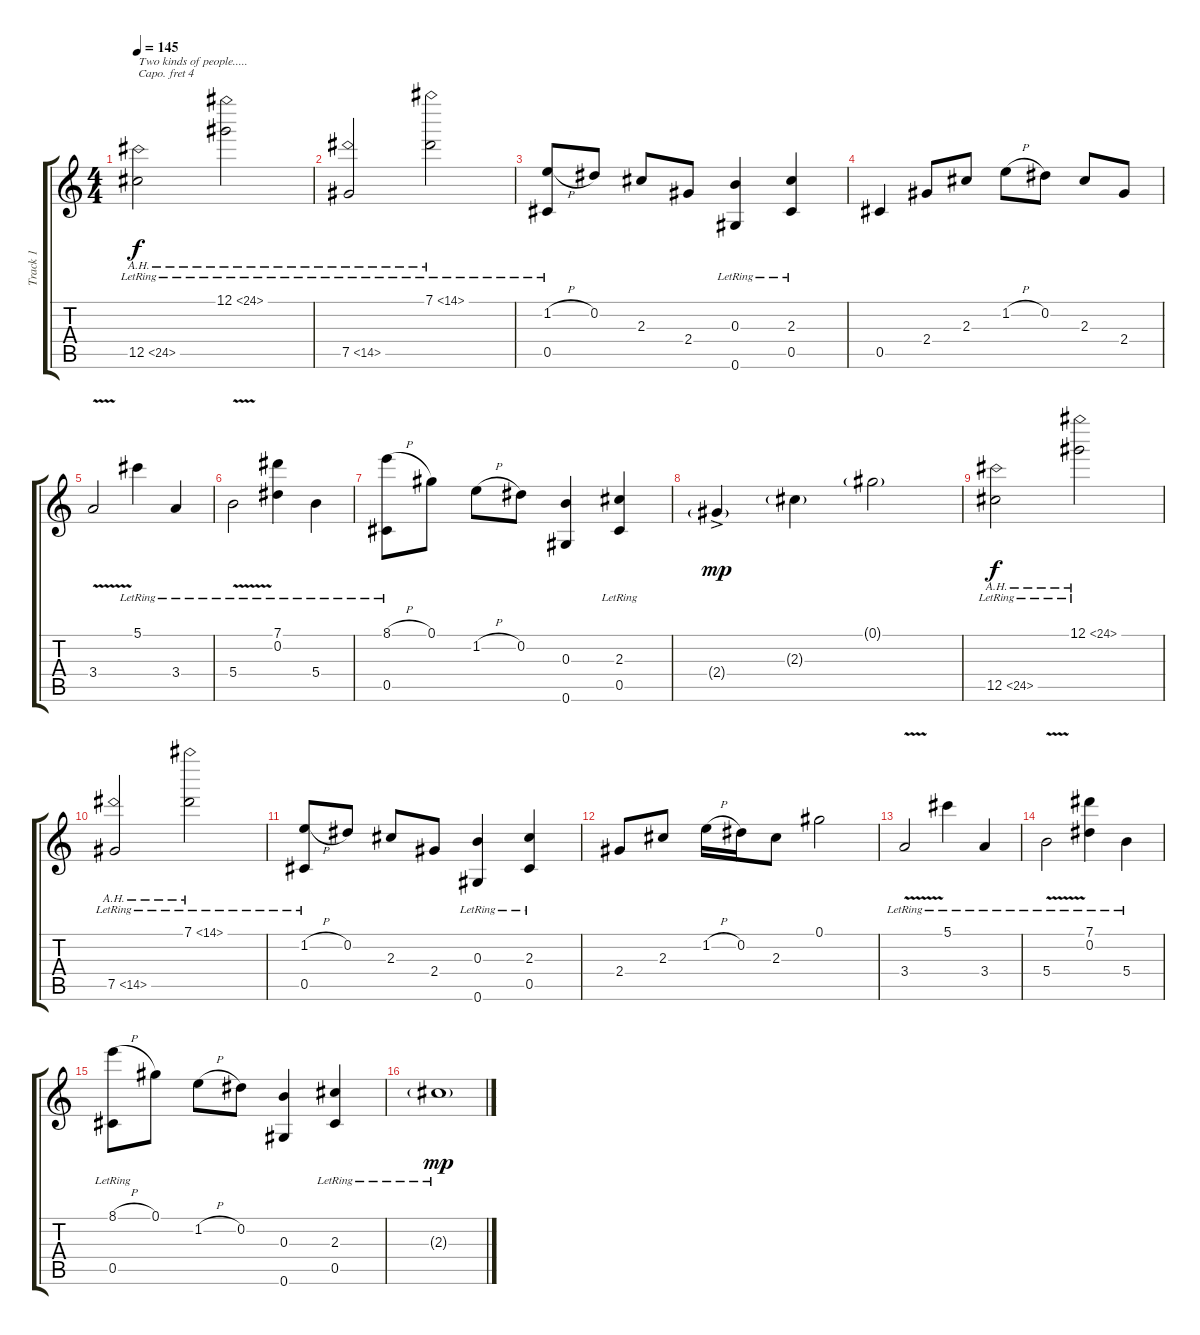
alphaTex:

\track ("Track 1" "Track 1") {instrument acousticguitarnylon}
\staff {score tabs}
\capo 4
\tuning (E4 B3 G3 D3 A2 E2) {hide}
\ts (4 4)
\tempo 145
\clef g2
\ks c
12.5{ah 12 lr}.2{txt "Two kinds of people....." dy f} 12.1{ah 12 lr}.2 |
7.5{ah 7 lr}.2 7.1{ah 7 lr}.2 |
(1.2{h} 0.5{lr}).8 0.2.8 2.3.8 2.4.8 (0.3 0.6{lr}).4 (2.3{lr} 0.5{lr}).4 |
0.5.4 2.4.8 2.3.8 1.2{h}.8 0.2.8 2.3.8 2.4.8 |
3.4{v}.2 5.1{lr}.4 3.4{lr}.4 |
5.4{v lr}.2 (7.1{lr} 0.2{lr}).4 5.4{lr}.4 |
(8.1{h} 0.5{lr}).8 0.1.8 1.2{h}.8 0.2.8 (0.3 0.6).4 (2.3 0.5{lr}).4 |
2.4{g ac}.4{dy mp} 2.3{g}.4 0.1{g}.2 |
12.5{ah 12 lr}.2{dy f} 12.1{ah 12 lr}.2 |
7.5{ah 7 lr}.2 7.1{ah 7 lr}.2 |
(1.2{h} 0.5{lr}).8 0.2.8 2.3.8 2.4.8 (0.3 0.6{lr}).4 (2.3{lr} 0.5{lr}).4 |
2.4.8 2.3.8 1.2{h}.16 0.2.16 2.3.8 0.1.2 |
3.4{v lr}.2 5.1{lr}.4 3.4{lr}.4 |
5.4{v lr}.2 (7.1{lr} 0.2{lr}).4 5.4{lr}.4 |
(8.1{h} 0.5{lr}).8 0.1.8 1.2{h}.8 0.2.8 (0.3 0.6).4 (2.3 0.5{lr}).4 |
2.3{g lr}.1{dy mp}
